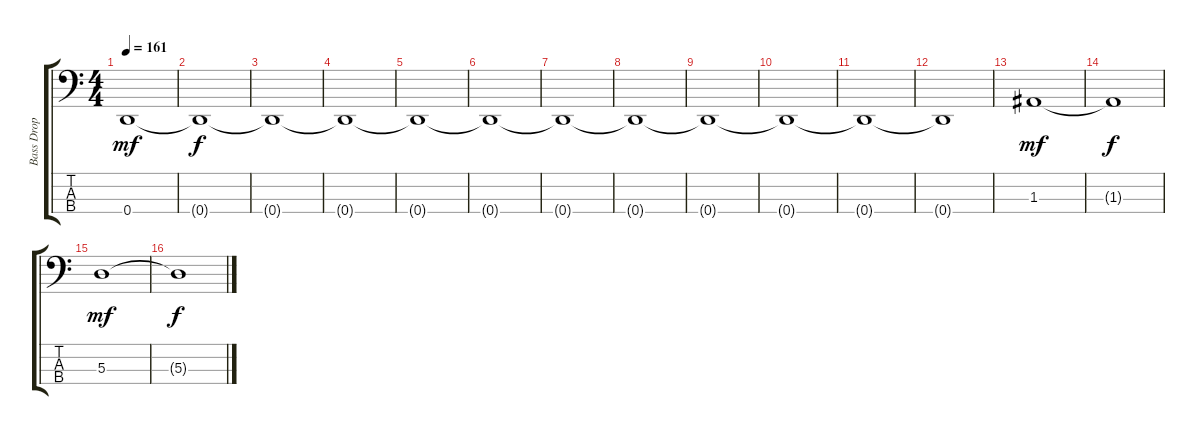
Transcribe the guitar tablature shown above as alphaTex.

\track ("Bass Drop D" "Bass Drop ") {instrument electricbassfinger}
\staff {score tabs}
\tuning (G2 D2 A1 D1) {hide}
\ts (4 4)
\tempo 161
\clef f4
\ks c
0.4.1{dy mf} |
0.4{t}.1{dy f} |
0.4{t}.1 |
0.4{t}.1 |
0.4{t}.1 |
0.4{t}.1 |
0.4{t}.1 |
0.4{t}.1 |
0.4{t}.1 |
0.4{t}.1 |
0.4{t}.1 |
0.4{t}.1 |
1.3.1{dy mf} |
1.3{t}.1{dy f} |
5.3.1{dy mf} |
5.3{t}.1{dy f}
